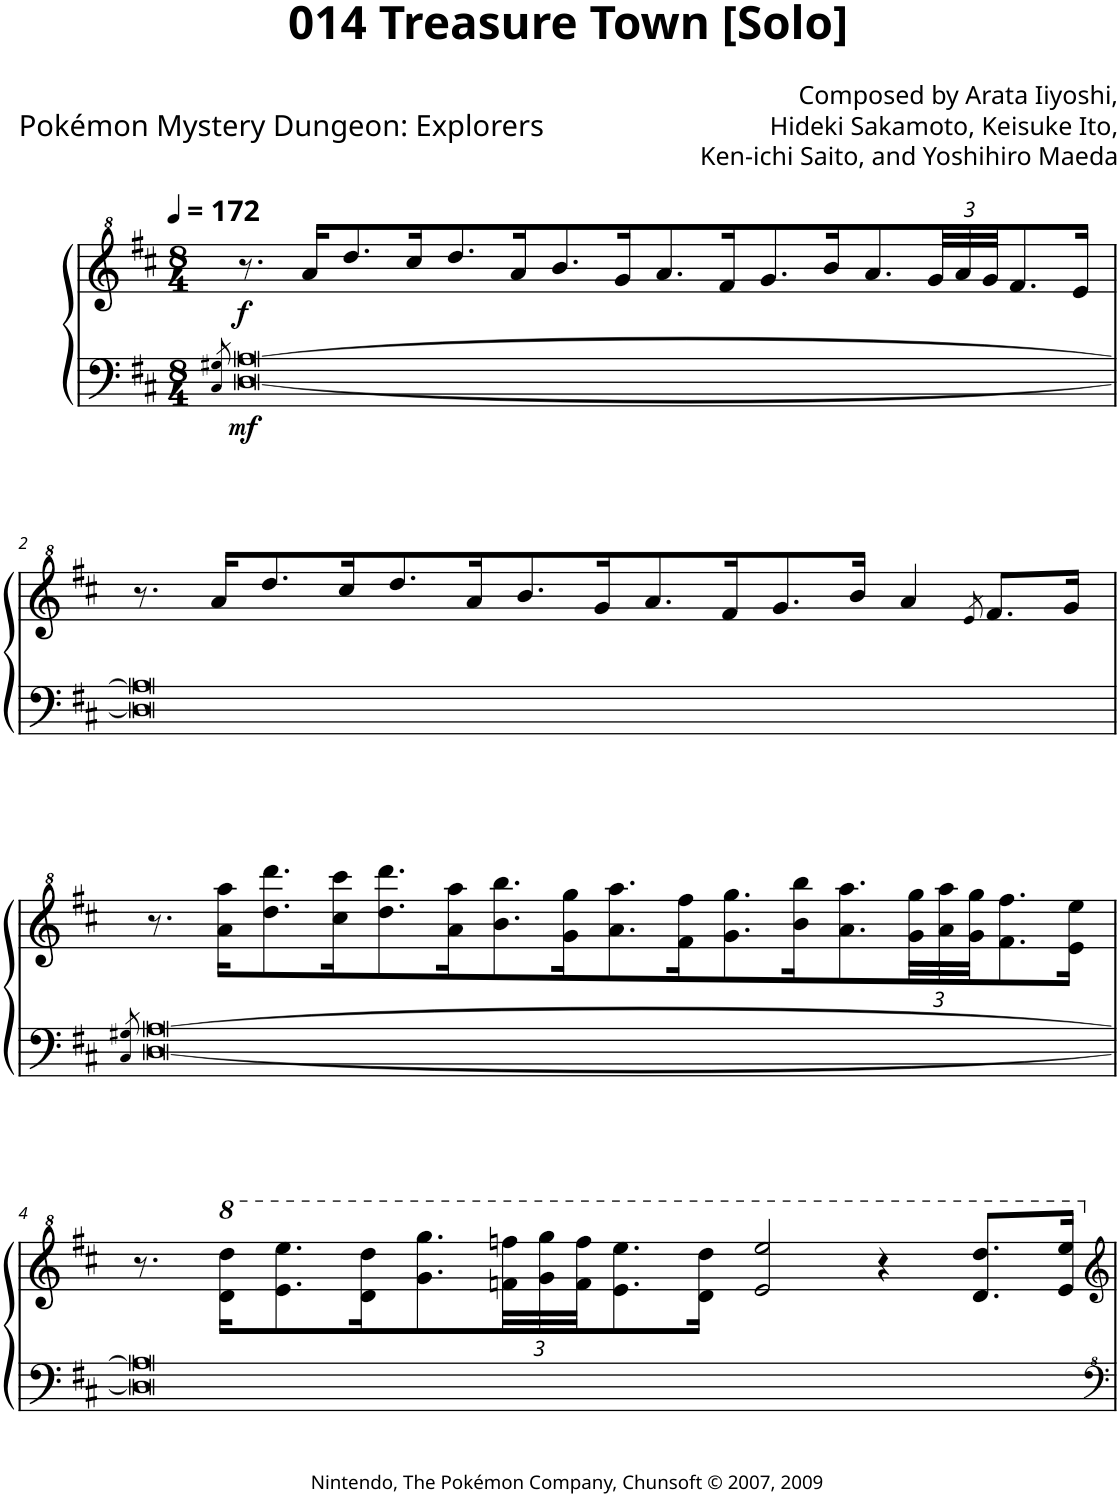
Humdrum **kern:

**kern	**kern	**dynam
*part1	*part1	*part1
*staff2	*staff1	*staff1/2
*I"Piano, Right	*	*
*I'Pno.	*	*
*clefF4	*clefG^2	*
*k[f#c#]	*k[f#c#]	*
*M8/4	*M8/4	*
*MM172	*MM172	*
=1	=1	=1
8qC#/ 8qG#X/	.	.
!	!	!LO:DY:b=2
!	!	!LO:DY:n=1:b
[0D [0A	8.r	mf f
.	16aa/KL	.
.	8.ddd/	.
.	16ccc#/K	.
.	8.ddd/	.
.	16aa/K	.
.	8.bb/	.
.	16gg/K	.
.	8.aa/	.
.	16ff#/K	.
.	8.gg/	.
.	16bb/K	.
.	8.aa/	.
*	*Xbrackettup	*
.	48gg/LL	.
.	48aa/	.
.	48gg/JJ	.
.	8.ff#/	.
.	16ee/Jk	.
!!LO:LB:g=z
=2	=2	=2
0D] 0A]	8.r	.
.	16aa/KL	.
.	8.ddd/	.
.	16ccc#/K	.
.	8.ddd/	.
.	16aa/K	.
.	8.bb/	.
.	16gg/K	.
.	8.aa/	.
.	16ff#/K	.
.	8.gg/	.
.	16bb/Jk	.
.	4aa/	.
.	8qee/	.
.	8.ff#/L	.
.	16gg/Jk	.
!!LO:LB:g=z
=3	=3	=3
8qC#/ 8qG#X/	.	.
[0D [0A	8.r	.
.	16aa\ 16aaa\KL	.
.	8.ddd\ 8.dddd\	.
.	16ccc#\ 16cccc#\K	.
.	8.ddd\ 8.dddd\	.
.	16aa\ 16aaa\K	.
.	8.bb\ 8.bbb\	.
.	16gg\ 16ggg\K	.
.	8.aa\ 8.aaa\	.
.	16ff#\ 16fff#\K	.
.	8.gg\ 8.ggg\	.
.	16bb\ 16bbb\K	.
.	8.aa\ 8.aaa\	.
.	48gg\ 48ggg\LL	.
.	48aa\ 48aaa\	.
.	48gg\ 48ggg\JJ	.
.	8.ff#\ 8.fff#\	.
.	16ee\ 16eee\Jk	.
!!LO:LB:g=z
=4	=4	=4
0D] 0A]	8.r	.
*	*8va	*
.	16ddd\ 16dddd\KL	.
.	8.eee\ 8.eeee\	.
.	16ddd\ 16dddd\K	.
.	8.ggg\ 8.gggg\	.
.	48fffn\ 48ffffn\LL	.
.	48ggg\ 48gggg\	.
.	48fff\ 48ffff\JJ	.
.	8.eee\ 8.eeee\	.
.	16ddd\ 16dddd\Jk	.
.	2eee/ 2eeee/	.
.	4r	.
.	8.ddd/ 8.dddd/L	.
.	16eee/ 16eeee/Jk	.
*	*X8va	*
=	=	=
*-	*-	*-
